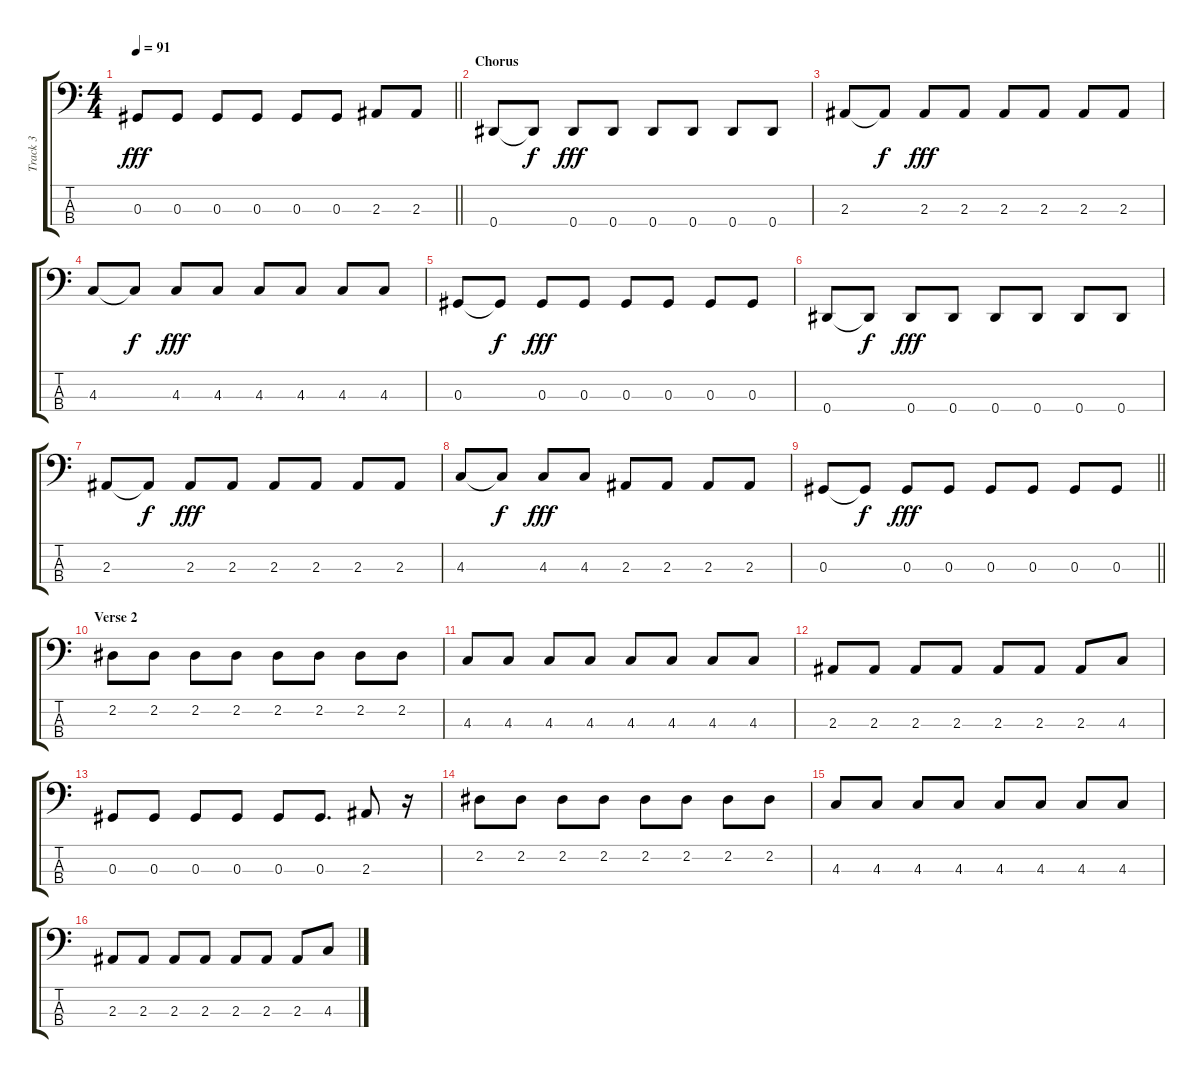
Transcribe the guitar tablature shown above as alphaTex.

\track ("Track 3" "Track 3") {instrument electricbassfinger}
\staff {score tabs}
\tuning (Gb2 Db2 Ab1 Eb1) {hide}
\ts (4 4)
\tempo 91
\clef f4
\barLineRight lightlight
\ks c
0.3.8{dy fff} 0.3.8 0.3.8 0.3.8 0.3.8 0.3.8 2.3.8 2.3.8 |
\section ("" "Chorus")
0.4.8 0.4{t}.8{dy f} 0.4.8{dy fff} 0.4.8 0.4.8 0.4.8 0.4.8 0.4.8 |
2.3.8 2.3{t}.8{dy f} 2.3.8{dy fff} 2.3.8 2.3.8 2.3.8 2.3.8 2.3.8 |
4.3.8 4.3{t}.8{dy f} 4.3.8{dy fff} 4.3.8 4.3.8 4.3.8 4.3.8 4.3.8 |
0.3.8 0.3{t}.8{dy f} 0.3.8{dy fff} 0.3.8 0.3.8 0.3.8 0.3.8 0.3.8 |
0.4.8 0.4{t}.8{dy f} 0.4.8{dy fff} 0.4.8 0.4.8 0.4.8 0.4.8 0.4.8 |
2.3.8 2.3{t}.8{dy f} 2.3.8{dy fff} 2.3.8 2.3.8 2.3.8 2.3.8 2.3.8 |
4.3.8 4.3{t}.8{dy f} 4.3.8{dy fff} 4.3.8 2.3.8 2.3.8 2.3.8 2.3.8 |
\barLineRight lightlight
0.3.8 0.3{t}.8{dy f} 0.3.8{dy fff} 0.3.8 0.3.8 0.3.8 0.3.8 0.3.8 |
\section ("" "Verse 2")
2.2.8 2.2.8 2.2.8 2.2.8 2.2.8 2.2.8 2.2.8 2.2.8 |
4.3.8 4.3.8 4.3.8 4.3.8 4.3.8 4.3.8 4.3.8 4.3.8 |
2.3.8 2.3.8 2.3.8 2.3.8 2.3.8 2.3.8 2.3.8 4.3.8 |
0.3.8 0.3.8 0.3.8 0.3.8 0.3.8 0.3.8{d} 2.3.8 r.16 |
2.2.8 2.2.8 2.2.8 2.2.8 2.2.8 2.2.8 2.2.8 2.2.8 |
4.3.8 4.3.8 4.3.8 4.3.8 4.3.8 4.3.8 4.3.8 4.3.8 |
2.3.8 2.3.8 2.3.8 2.3.8 2.3.8 2.3.8 2.3.8 4.3.8
